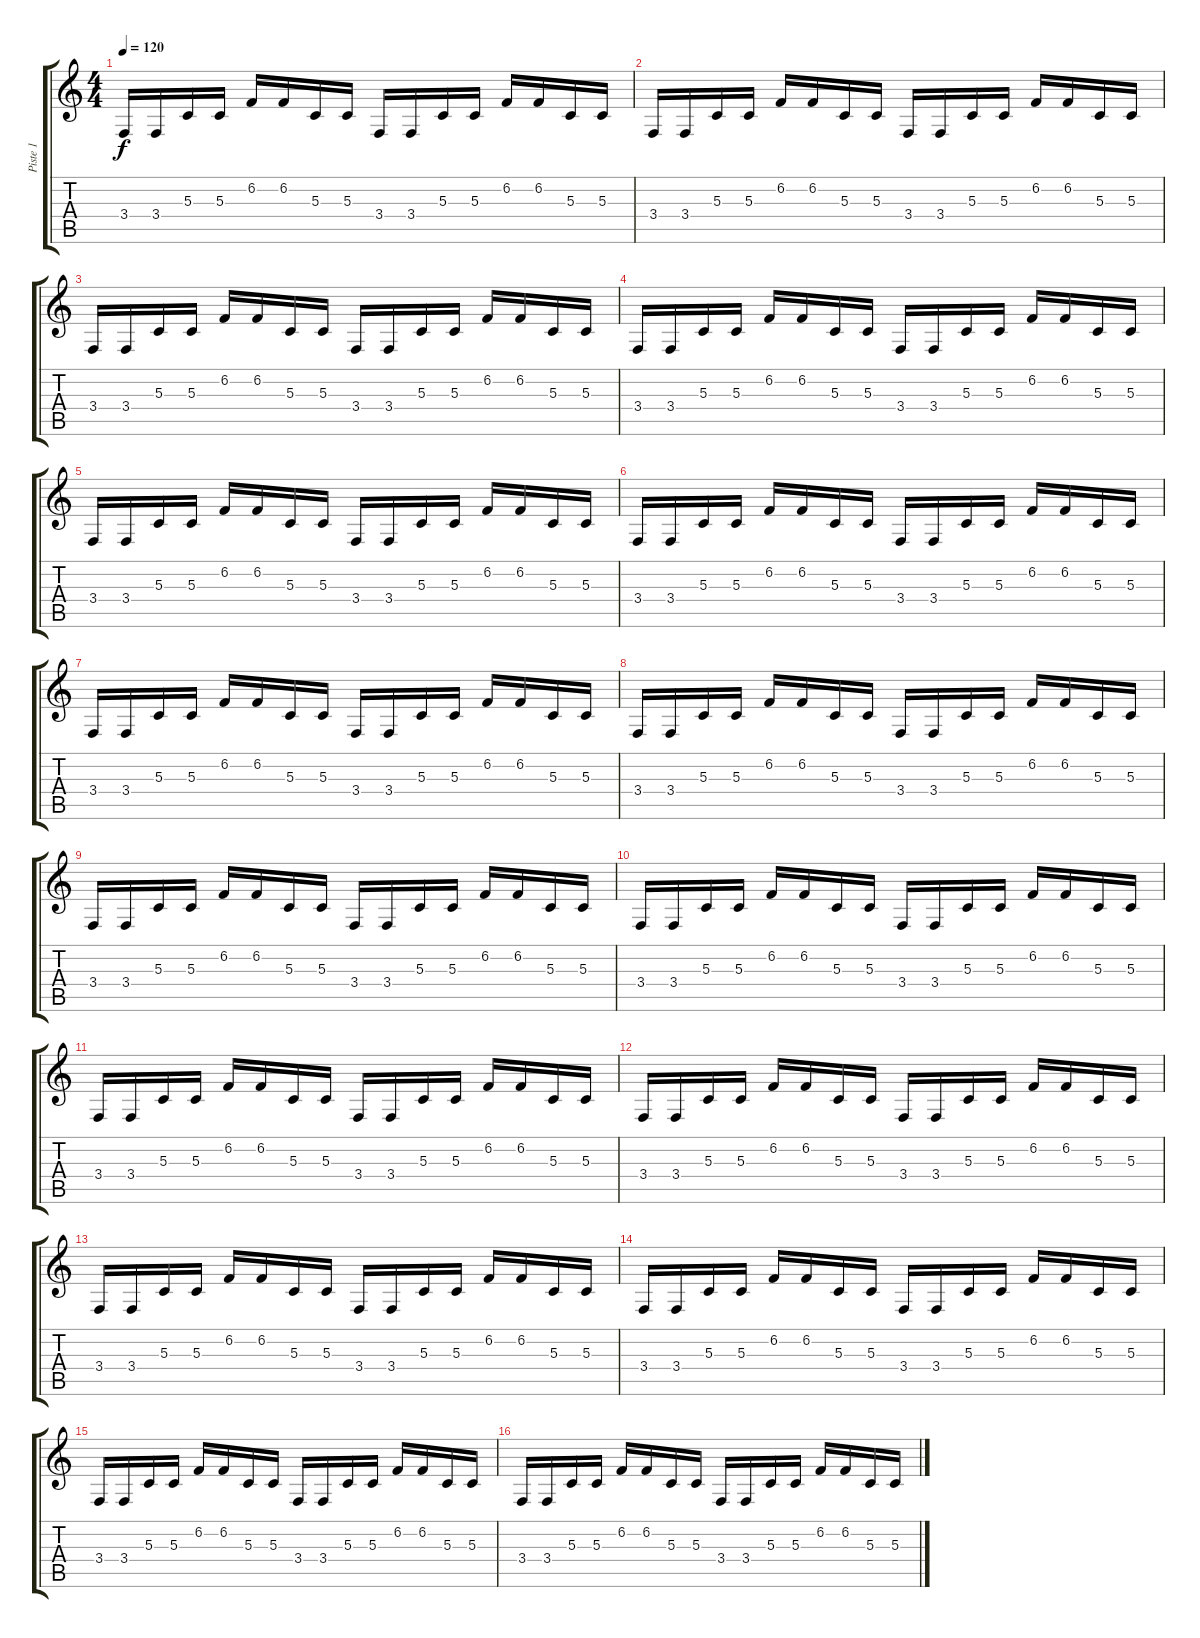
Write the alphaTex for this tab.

\track ("Piste 1" "Piste 1") {instrument lead8bassandlead}
\staff {score tabs}
\tuning (E4 B3 G3 D3 A2 E2) {hide}
\ts (4 4)
\tempo 120
\clef g2
\ks c
3.4.16{dy f} 3.4.16 5.3.16 5.3.16 6.2.16 6.2.16 5.3.16 5.3.16 3.4.16 3.4.16 5.3.16 5.3.16 6.2.16 6.2.16 5.3.16 5.3.16 |
3.4.16 3.4.16 5.3.16 5.3.16 6.2.16 6.2.16 5.3.16 5.3.16 3.4.16 3.4.16 5.3.16 5.3.16 6.2.16 6.2.16 5.3.16 5.3.16 |
3.4.16 3.4.16 5.3.16 5.3.16 6.2.16 6.2.16 5.3.16 5.3.16 3.4.16 3.4.16 5.3.16 5.3.16 6.2.16 6.2.16 5.3.16 5.3.16 |
3.4.16 3.4.16 5.3.16 5.3.16 6.2.16 6.2.16 5.3.16 5.3.16 3.4.16 3.4.16 5.3.16 5.3.16 6.2.16 6.2.16 5.3.16 5.3.16 |
3.4.16 3.4.16 5.3.16 5.3.16 6.2.16 6.2.16 5.3.16 5.3.16 3.4.16 3.4.16 5.3.16 5.3.16 6.2.16 6.2.16 5.3.16 5.3.16 |
3.4.16 3.4.16 5.3.16 5.3.16 6.2.16 6.2.16 5.3.16 5.3.16 3.4.16 3.4.16 5.3.16 5.3.16 6.2.16 6.2.16 5.3.16 5.3.16 |
3.4.16 3.4.16 5.3.16 5.3.16 6.2.16 6.2.16 5.3.16 5.3.16 3.4.16 3.4.16 5.3.16 5.3.16 6.2.16 6.2.16 5.3.16 5.3.16 |
3.4.16 3.4.16 5.3.16 5.3.16 6.2.16 6.2.16 5.3.16 5.3.16 3.4.16 3.4.16 5.3.16 5.3.16 6.2.16 6.2.16 5.3.16 5.3.16 |
3.4.16 3.4.16 5.3.16 5.3.16 6.2.16 6.2.16 5.3.16 5.3.16 3.4.16 3.4.16 5.3.16 5.3.16 6.2.16 6.2.16 5.3.16 5.3.16 |
3.4.16 3.4.16 5.3.16 5.3.16 6.2.16 6.2.16 5.3.16 5.3.16 3.4.16 3.4.16 5.3.16 5.3.16 6.2.16 6.2.16 5.3.16 5.3.16 |
3.4.16 3.4.16 5.3.16 5.3.16 6.2.16 6.2.16 5.3.16 5.3.16 3.4.16 3.4.16 5.3.16 5.3.16 6.2.16 6.2.16 5.3.16 5.3.16 |
3.4.16 3.4.16 5.3.16 5.3.16 6.2.16 6.2.16 5.3.16 5.3.16 3.4.16 3.4.16 5.3.16 5.3.16 6.2.16 6.2.16 5.3.16 5.3.16 |
3.4.16 3.4.16 5.3.16 5.3.16 6.2.16 6.2.16 5.3.16 5.3.16 3.4.16 3.4.16 5.3.16 5.3.16 6.2.16 6.2.16 5.3.16 5.3.16 |
3.4.16 3.4.16 5.3.16 5.3.16 6.2.16 6.2.16 5.3.16 5.3.16 3.4.16 3.4.16 5.3.16 5.3.16 6.2.16 6.2.16 5.3.16 5.3.16 |
3.4.16 3.4.16 5.3.16 5.3.16 6.2.16 6.2.16 5.3.16 5.3.16 3.4.16 3.4.16 5.3.16 5.3.16 6.2.16 6.2.16 5.3.16 5.3.16 |
3.4.16 3.4.16 5.3.16 5.3.16 6.2.16 6.2.16 5.3.16 5.3.16 3.4.16 3.4.16 5.3.16 5.3.16 6.2.16 6.2.16 5.3.16 5.3.16
